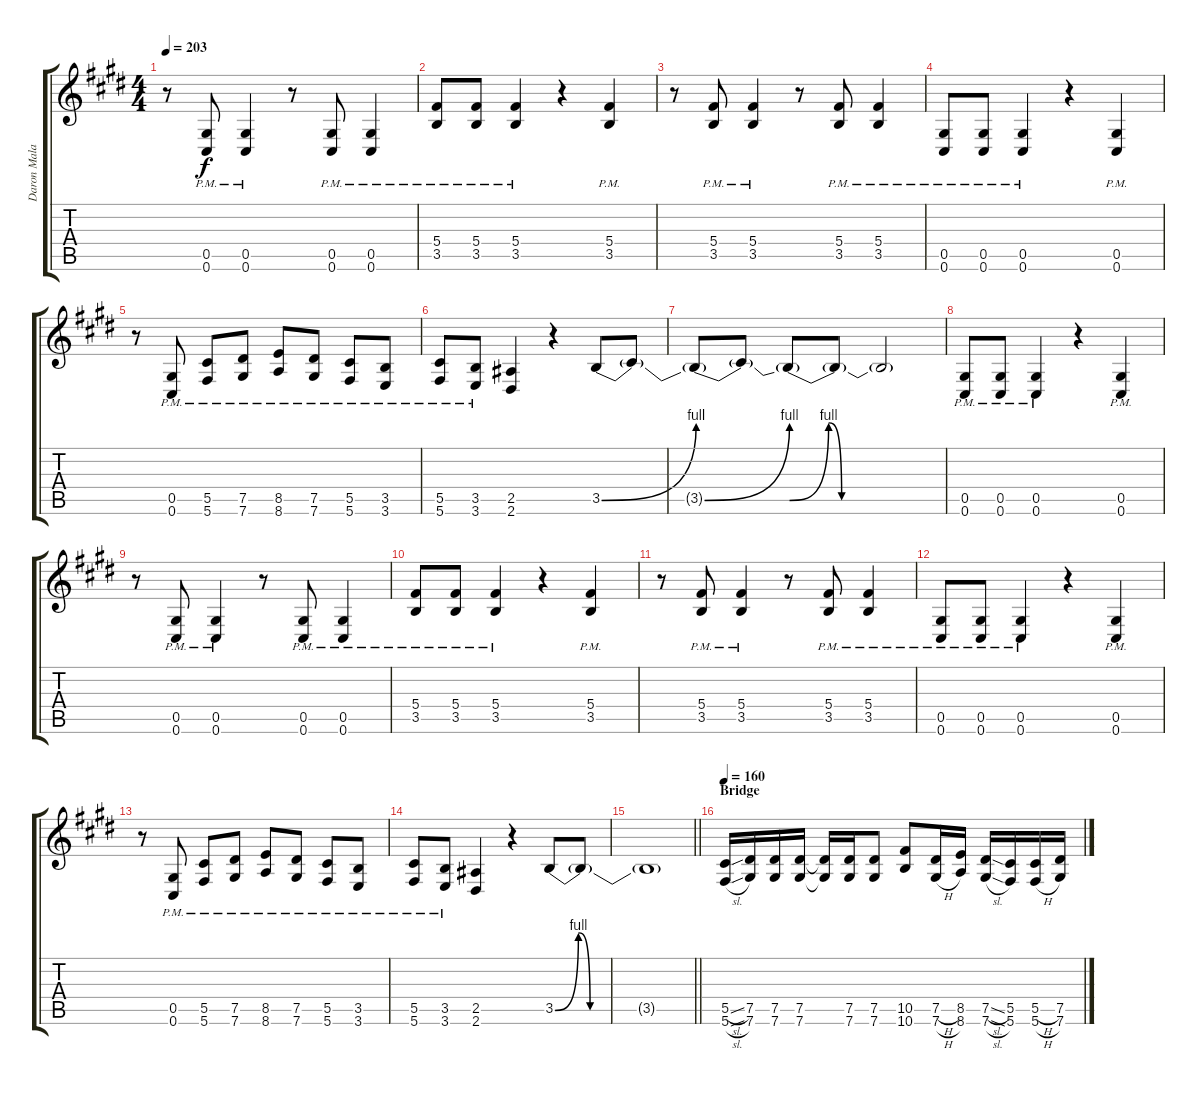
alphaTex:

\track ("Daron Malakian [Guitar 2]" "Daron Mala") {instrument distortionguitar}
\staff {score tabs}
\tuning (Eb4 Bb3 Gb3 Db3 Ab2 Db2) {hide}
\ts (4 4)
\tempo 203
\clef g2
\ks c#minor
r.8{dy f} (0.5{pm} 0.6{pm}).8 (0.5{pm} 0.6{pm}).4 r.8 (0.5{pm} 0.6{pm}).8 (0.5{pm} 0.6{pm}).4 |
(5.4{pm} 3.5{pm}).8 (5.4{pm} 3.5{pm}).8 (5.4{pm} 3.5{pm}).4 r.4 (5.4{pm} 3.5{pm}).4 |
r.8 (5.4{pm} 3.5{pm}).8 (5.4{pm} 3.5{pm}).4 r.8 (5.4{pm} 3.5{pm}).8 (5.4{pm} 3.5{pm}).4 |
(0.5{pm} 0.6{pm}).8 (0.5{pm} 0.6{pm}).8 (0.5{pm} 0.6{pm}).4 r.4 (0.5{pm} 0.6{pm}).4 |
r.8 (0.5{pm} 0.6{pm}).8 (5.5{pm} 5.6{pm}).8 (7.5{pm} 7.6{pm}).8 (8.5{pm} 8.6{pm}).8 (7.5{pm} 7.6{pm}).8 (5.5{pm} 5.6{pm}).8 (3.5{pm} 3.6{pm}).8 |
(5.5{pm} 5.6{pm}).8 (3.5{pm} 3.6{pm}).8 (2.5 2.6).4 r.4 3.5{be (bend 0 0 60 4)}.8 3.5{t}.8 |
3.5{be (bend 0 0 60 4) t}.8 3.5{t}.8 3.5{be (custom 0 0 15 4 20 0 60 0) t}.8 3.5{t}.8 3.5{t}.2 |
(0.5{pm} 0.6{pm}).8 (0.5{pm} 0.6{pm}).8 (0.5{pm} 0.6{pm}).4 r.4 (0.5{pm} 0.6{pm}).4 |
r.8 (0.5{pm} 0.6{pm}).8 (0.5{pm} 0.6{pm}).4 r.8 (0.5{pm} 0.6{pm}).8 (0.5{pm} 0.6{pm}).4 |
(5.4{pm} 3.5{pm}).8 (5.4{pm} 3.5{pm}).8 (5.4{pm} 3.5{pm}).4 r.4 (5.4{pm} 3.5{pm}).4 |
r.8 (5.4{pm} 3.5{pm}).8 (5.4{pm} 3.5{pm}).4 r.8 (5.4{pm} 3.5{pm}).8 (5.4{pm} 3.5{pm}).4 |
(0.5{pm} 0.6{pm}).8 (0.5{pm} 0.6{pm}).8 (0.5{pm} 0.6{pm}).4 r.4 (0.5{pm} 0.6{pm}).4 |
r.8 (0.5{pm} 0.6{pm}).8 (5.5{pm} 5.6{pm}).8 (7.5{pm} 7.6{pm}).8 (8.5{pm} 8.6{pm}).8 (7.5{pm} 7.6{pm}).8 (5.5{pm} 5.6{pm}).8 (3.5{pm} 3.6{pm}).8 |
(5.5{pm} 5.6{pm}).8 (3.5{pm} 3.6{pm}).8 (2.5 2.6).4 r.4 3.5{be (custom 0 0 10 4 15 0 60 0)}.8 3.5{t}.8 |
\barLineRight lightlight
3.5{t}.1 |
\section ("" "Bridge")
\tempo 160
(5.5{sl} 5.6{sl}).16 (7.5 7.6).16 (7.5 7.6).16 (7.5 7.6).16 (7.5{t} 7.6{t}).16 (7.5 7.6).16 (7.5 7.6).8 (10.5 10.6).8 (7.5{h} 7.6{h}).16 (8.5 8.6).16 (7.5{sl} 7.6{sl}).16 (5.5 5.6).16 (5.5{h} 5.6{h}).16 (7.5 7.6).16
